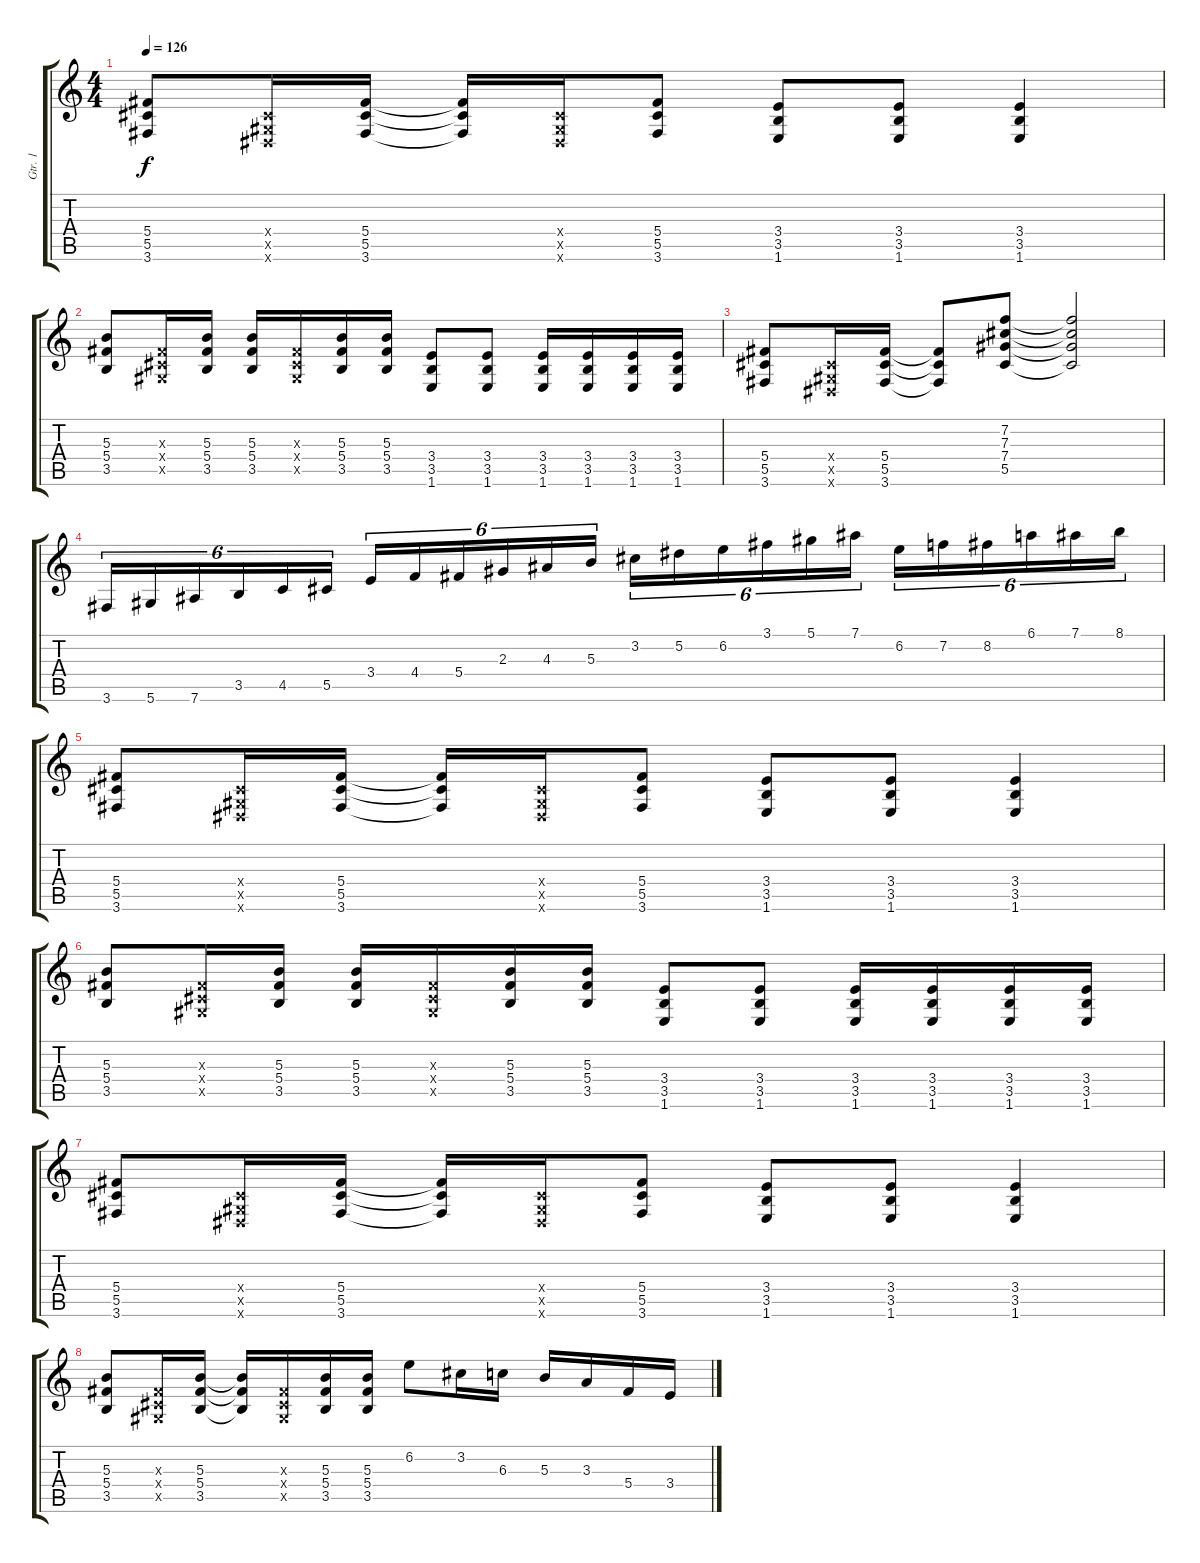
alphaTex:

\track ("Gtr. 1" "Gtr. 1") {instrument distortionguitar}
\staff {score tabs}
\tuning (Eb4 Bb3 Gb3 Db3 Ab2 Eb2) {hide}
\ts (4 4)
\tempo 126
\clef g2
\ks c
(5.4 5.5 3.6).8{dy f} (0.4{x} 0.5{x} 0.6{x}).16 (5.4 5.5 3.6).16 (5.4{t} 5.5{t} 3.6{t}).16 (0.4{x} 0.5{x} 0.6{x}).16 (5.4 5.5 3.6).8 (3.4 3.5 1.6).8 (3.4 3.5 1.6).8 (3.4 3.5 1.6).4 |
(5.3 5.4 3.5).8 (0.3{x} 0.4{x} 0.5{x}).16 (5.3 5.4 3.5).16 (5.3 5.4 3.5).16 (0.3{x} 0.4{x} 0.5{x}).16 (5.3 5.4 3.5).16 (5.3 5.4 3.5).16 (3.4 3.5 1.6).8 (3.4 3.5 1.6).8 (3.4 3.5 1.6).16 (3.4 3.5 1.6).16 (3.4 3.5 1.6).16 (3.4 3.5 1.6).16 |
(5.4 5.5 3.6).8 (0.4{x} 0.5{x} 0.6{x}).16 (5.4 5.5 3.6).16 (5.4{t} 5.5{t} 3.6{t}).8 (7.2 7.3 7.4 5.5).8 (7.2{t} 7.3{t} 7.4{t} 5.5{t}).2 |
3.6.16{tu (6 4)} 5.6.16{tu (6 4)} 7.6.16{tu (6 4)} 3.5.16{tu (6 4)} 4.5.16{tu (6 4)} 5.5.16{tu (6 4)} 3.4.16{tu (6 4)} 4.4.16{tu (6 4)} 5.4.16{tu (6 4)} 2.3.16{tu (6 4)} 4.3.16{tu (6 4)} 5.3.16{tu (6 4)} 3.2.16{tu (6 4)} 5.2.16{tu (6 4)} 6.2.16{tu (6 4)} 3.1.16{tu (6 4)} 5.1.16{tu (6 4)} 7.1.16{tu (6 4)} 6.2.16{tu (6 4)} 7.2.16{tu (6 4)} 8.2.16{tu (6 4)} 6.1.16{tu (6 4)} 7.1.16{tu (6 4)} 8.1.16{tu (6 4)} |
(5.4 5.5 3.6).8 (0.4{x} 0.5{x} 0.6{x}).16 (5.4 5.5 3.6).16 (5.4{t} 5.5{t} 3.6{t}).16 (0.4{x} 0.5{x} 0.6{x}).16 (5.4 5.5 3.6).8 (3.4 3.5 1.6).8 (3.4 3.5 1.6).8 (3.4 3.5 1.6).4 |
(5.3 5.4 3.5).8 (0.3{x} 0.4{x} 0.5{x}).16 (5.3 5.4 3.5).16 (5.3 5.4 3.5).16 (0.3{x} 0.4{x} 0.5{x}).16 (5.3 5.4 3.5).16 (5.3 5.4 3.5).16 (3.4 3.5 1.6).8 (3.4 3.5 1.6).8 (3.4 3.5 1.6).16 (3.4 3.5 1.6).16 (3.4 3.5 1.6).16 (3.4 3.5 1.6).16 |
(5.4 5.5 3.6).8 (0.4{x} 0.5{x} 0.6{x}).16 (5.4 5.5 3.6).16 (5.4{t} 5.5{t} 3.6{t}).16 (0.4{x} 0.5{x} 0.6{x}).16 (5.4 5.5 3.6).8 (3.4 3.5 1.6).8 (3.4 3.5 1.6).8 (3.4 3.5 1.6).4 |
(5.3 5.4 3.5).8 (0.3{x} 0.4{x} 0.5{x}).16 (5.3 5.4 3.5).16 (5.3{t} 5.4{t} 3.5{t}).16 (0.3{x} 0.4{x} 0.5{x}).16 (5.3 5.4 3.5).16 (5.3 5.4 3.5).16 6.2.8 3.2.16 6.3.16 5.3.16 3.3.16 5.4.16 3.4.16
